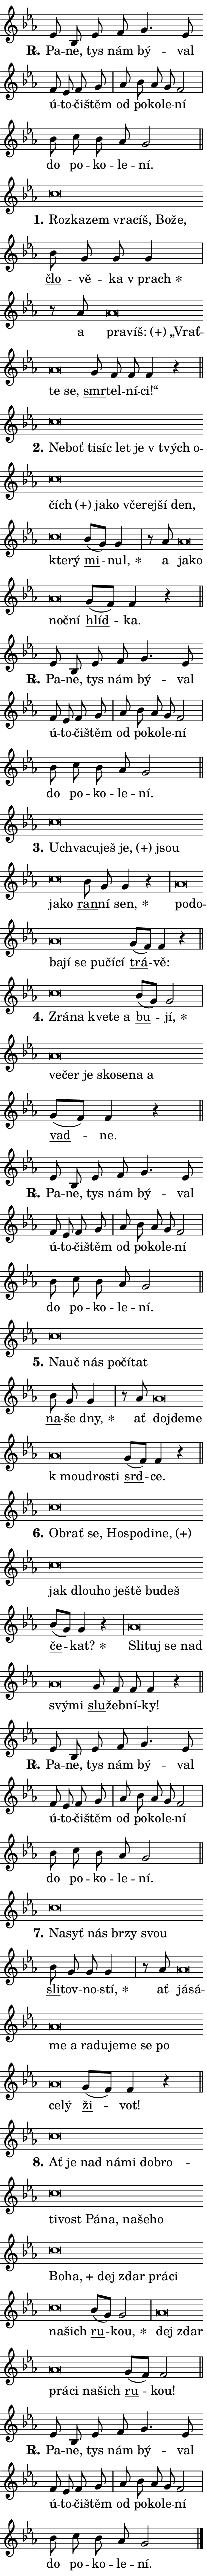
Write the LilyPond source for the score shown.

\version "2.24.0"
\header { tagline = "" }
\paper {
  indent = 0\cm
  top-margin = 0\cm
  right-margin = 0.13\cm % to fit lyric hyphens
  bottom-margin = 0\cm
  left-margin = 0\cm
  paper-width = 7\cm
  page-breaking = #ly:one-page-breaking
  system-system-spacing.basic-distance = #11
  score-system-spacing.basic-distance = #11
  ragged-last = ##f
}


%% Author: Thomas Morley
%% https://lists.gnu.org/archive/html/lilypond-user/2020-05/msg00002.html
#(define (line-position grob)
"Returns position of @var[grob} in current system:
   @code{'start}, if at first time-step
   @code{'end}, if at last time-step
   @code{'middle} otherwise
"
  (let* ((col (ly:item-get-column grob))
         (ln (ly:grob-object col 'left-neighbor))
         (rn (ly:grob-object col 'right-neighbor))
         (col-to-check-left (if (ly:grob? ln) ln col))
         (col-to-check-right (if (ly:grob? rn) rn col))
         (break-dir-left
           (and
             (ly:grob-property col-to-check-left 'non-musical #f)
             (ly:item-break-dir col-to-check-left)))
         (break-dir-right
           (and
             (ly:grob-property col-to-check-right 'non-musical #f)
             (ly:item-break-dir col-to-check-right))))
        (cond ((eqv? 1 break-dir-left) 'start)
              ((eqv? -1 break-dir-right) 'end)
              (else 'middle))))

#(define (tranparent-at-line-position vctor)
  (lambda (grob)
  "Relying on @code{line-position} select the relevant enry from @var{vctor}.
Used to determine transparency,"
    (case (line-position grob)
      ((end) (not (vector-ref vctor 0)))
      ((middle) (not (vector-ref vctor 1)))
      ((start) (not (vector-ref vctor 2))))))

noteHeadBreakVisibility =
#(define-music-function (break-visibility)(vector?)
"Makes @code{NoteHead}s transparent relying on @var{break-visibility}"
#{
  \override NoteHead.transparent =
    #(tranparent-at-line-position break-visibility)
#})

#(define delete-ledgers-for-transparent-note-heads
  (lambda (grob)
    "Reads whether a @code{NoteHead} is transparent.
If so this @code{NoteHead} is removed from @code{'note-heads} from
@var{grob}, which is supposed to be @code{LedgerLineSpanner}.
As a result ledgers are not printed for this @code{NoteHead}"
    (let* ((nhds-array (ly:grob-object grob 'note-heads))
           (nhds-list
             (if (ly:grob-array? nhds-array)
                 (ly:grob-array->list nhds-array)
                 '()))
           ;; Relies on the transparent-property being done before
           ;; Staff.LedgerLineSpanner.after-line-breaking is executed.
           ;; This is fragile ...
           (to-keep
             (remove
               (lambda (nhd)
                 (ly:grob-property nhd 'transparent #f))
               nhds-list)))
      ;; TODO find a better method to iterate over grob-arrays, similiar
      ;; to filter/remove etc for lists
      ;; For now rebuilt from scratch
      (set! (ly:grob-object grob 'note-heads)  '())
      (for-each
        (lambda (nhd)
          (ly:pointer-group-interface::add-grob grob 'note-heads nhd))
        to-keep))))

squashNotes = {
  \override NoteHead.X-extent = #'(-0.2 . 0.2)
  \override NoteHead.Y-extent = #'(-0.75 . 0)
  \override NoteHead.stencil =
    #(lambda (grob)
       (let ((pos (ly:grob-property grob 'staff-position)))
         (begin
           (if (< pos -7) (display "ERROR: Lower brevis then expected\n") (display ""))
           (if (<= pos -6) ly:text-interface::print ly:note-head::print))))
}
unSquashNotes = {
  \revert NoteHead.X-extent
  \revert NoteHead.Y-extent
  \revert NoteHead.stencil
}

hideNotes = \noteHeadBreakVisibility #begin-of-line-visible
unHideNotes = \noteHeadBreakVisibility #all-visible

% work-around for resetting accidentals
% https://lilypond.org/doc/v2.23/Documentation/notation/displaying-rhythms#unmetered-music
cadenzaMeasure = {
  \cadenzaOff
  \partial 1024 s1024
  \cadenzaOn
}

#(define-markup-command (accent layout props text) (markup?)
  "Underline accented syllable"
  (interpret-markup layout props
    #{\markup \override #'(offset . 4.3) \underline { #text }#}))

responsum = \markup \concat {
  "R" \hspace #-1.05 \path #0.1 #'((moveto 0 0.07) (lineto 0.9 0.8)) \hspace #0.05 "."
}

spaceSize = #0.6828661417322834 % exact space size for TeX Gyre Schola

\layout {
  \context {
    \Staff
    \remove "Time_signature_engraver"
    \override LedgerLineSpanner.after-line-breaking = #delete-ledgers-for-transparent-note-heads
  }
  \context {
    \Lyrics {
      \override LyricSpace.minimum-distance = \spaceSize
      \override LyricText.font-name = #"TeX Gyre Schola"
      \override LyricText.font-size = 1
      \override StanzaNumber.font-name = #"TeX Gyre Schola Bold"
      \override StanzaNumber.font-size = 1
    }
  }
  \context {
    \Score 
    \override NoteHead.text =
      #(lambda (grob) 
        (let ((pos (ly:grob-property grob 'staff-position)))
          #{\markup {
            \combine
              \halign #-0.55 \raise #(if (= pos -6) 0 0.5) \override #'(thickness . 2) \draw-line #'(3.2 . 0)
              \musicglyph "noteheads.sM1"
          }#}))
  }
}

% magnetic-lyrics.ily
%
%   written by
%     Jean Abou Samra <jean@abou-samra.fr>
%     Werner Lemberg <wl@gnu.org>
%
%   adapted by
%     Jiri Hon <jiri.hon@gmail.com>
%
% Version 2022-Apr-15

% https://www.mail-archive.com/lilypond-user@gnu.org/msg149350.html

#(define (Left_hyphen_pointer_engraver context)
   "Collect syllable-hyphen-syllable occurrences in lyrics and store
them in properties.  This engraver only looks to the left.  For
example, if the lyrics input is @code{foo -- bar}, it does the
following.

@itemize @bullet
@item
Set the @code{text} property of the @code{LyricHyphen} grob between
@q{foo} and @q{bar} to @code{foo}.

@item
Set the @code{left-hyphen} property of the @code{LyricText} grob with
text @q{foo} to the @code{LyricHyphen} grob between @q{foo} and
@q{bar}.
@end itemize

Use this auxiliary engraver in combination with the
@code{lyric-@/text::@/apply-@/magnetic-@/offset!} hook."
   (let ((hyphen #f)
         (text #f))
     (make-engraver
      (acknowledgers
       ((lyric-syllable-interface engraver grob source-engraver)
        (set! text grob)))
      (end-acknowledgers
       ((lyric-hyphen-interface engraver grob source-engraver)
        ;(when (not (grob::has-interface grob 'lyric-space-interface))
          (set! hyphen grob)));)
      ((stop-translation-timestep engraver)
       (when (and text hyphen)
         (ly:grob-set-object! text 'left-hyphen hyphen))
       (set! text #f)
       (set! hyphen #f)))))

#(define (lyric-text::apply-magnetic-offset! grob)
   "If the space between two syllables is less than the value in
property @code{LyricText@/.details@/.squash-threshold}, move the right
syllable to the left so that it gets concatenated with the left
syllable.

Use this function as a hook for
@code{LyricText@/.after-@/line-@/breaking} if the
@code{Left_@/hyphen_@/pointer_@/engraver} is active."
   (let ((hyphen (ly:grob-object grob 'left-hyphen #f)))
     (when hyphen
       (let ((left-text (ly:spanner-bound hyphen LEFT)))
         (when (grob::has-interface left-text 'lyric-syllable-interface)
           (let* ((common (ly:grob-common-refpoint grob left-text X))
                  (this-x-ext (ly:grob-extent grob common X))
                  (left-x-ext
                   (begin
                     ;; Trigger magnetism for left-text.
                     (ly:grob-property left-text 'after-line-breaking)
                     (ly:grob-extent left-text common X)))
                  ;; `delta` is the gap width between two syllables.
                  (delta (- (interval-start this-x-ext)
                            (interval-end left-x-ext)))
                  (details (ly:grob-property grob 'details))
                  (threshold (assoc-get 'squash-threshold details 0.2)))
             (when (< delta threshold)
               (let* (;; We have to manipulate the input text so that
                      ;; ligatures crossing syllable boundaries are not
                      ;; disabled.  For languages based on the Latin
                      ;; script this is essentially a beautification.
                      ;; However, for non-Western scripts it can be a
                      ;; necessity.
                      (lt (ly:grob-property left-text 'text))
                      (rt (ly:grob-property grob 'text))
                      (is-space (grob::has-interface hyphen 'lyric-space-interface))
                      (space (if is-space " " ""))
                      (extra-delta (if is-space spaceSize 0))
                      ;; Append new syllable.
                      (ltrt-space (if (and (string? lt) (string? rt))
                                (string-append lt space rt)
                                (make-concat-markup (list lt space rt))))
                      ;; Right-align `ltrt` to the right side.
                      (ltrt-space-markup (grob-interpret-markup
                               grob
                               (make-translate-markup
                                (cons (interval-length this-x-ext) 0)
                                (make-right-align-markup ltrt-space)))))
                 (begin
                   ;; Don't print `left-text`.
                   (ly:grob-set-property! left-text 'stencil #f)
                   ;; Set text and stencil (which holds all collected
                   ;; syllables so far) and shift it to the left.
                   (ly:grob-set-property! grob 'text ltrt-space)
                   (ly:grob-set-property! grob 'stencil ltrt-space-markup)
                   (ly:grob-translate-axis! grob (- (- delta extra-delta)) X))))))))))


#(define (lyric-hyphen::displace-bounds-first grob)
   ;; Make very sure this callback isn't triggered too early.
   (let ((left (ly:spanner-bound grob LEFT))
         (right (ly:spanner-bound grob RIGHT)))
     (ly:grob-property left 'after-line-breaking)
     (ly:grob-property right 'after-line-breaking)
     (ly:lyric-hyphen::print grob)))

squashThreshold = #0.4

\layout {
  \context {
    \Lyrics
    \consists #Left_hyphen_pointer_engraver
    \override LyricText.after-line-breaking =
      #lyric-text::apply-magnetic-offset!
    \override LyricHyphen.stencil = #lyric-hyphen::displace-bounds-first
    \override LyricText.details.squash-threshold = \squashThreshold
    \override LyricHyphen.minimum-distance = 0
    \override LyricHyphen.minimum-length = \squashThreshold
  }
}

squashText = \override LyricText.details.squash-threshold = 9999
unSquashText = \override LyricText.details.squash-threshold = \squashThreshold

leftText = \override LyricText.self-alignment-X = #LEFT
unLeftText = \revert LyricText.self-alignment-X

starOffset = #(lambda (grob) 
                (let ((x_offset (ly:self-alignment-interface::aligned-on-x-parent grob)))
                  (if (= x_offset 0) 0 (+ x_offset 1.2))))

star = #(define-music-function (syllable)(string?)
"Append star separator at the end of a syllable"
#{
  \once \override LyricText.X-offset = #starOffset
  \lyricmode { \markup {
    #syllable
    \override #'((font-name . "TeX Gyre Schola Bold")) \hspace #0.2 \lower #0.65 \larger "*"
  } }
#})

starAccent = #(define-music-function (syllable)(string?)
"Append star separator at the end of a syllable and make accent"
#{
  \once \override LyricText.X-offset = #starOffset
  \lyricmode { \markup {
    \accent #syllable
    \override #'((font-name . "TeX Gyre Schola Bold")) \hspace #0.2 \lower #0.65 \larger "*"
  } }
#})

breath = #(define-music-function (syllable)(string?)
"Append breathing indicator at the end of a syllable"
#{
  \lyricmode { \markup { #syllable "+" } }
#})

optionalBreath = #(define-music-function (syllable)(string?)
"Append optional breathing indicator at the end of a syllable"
#{
  \lyricmode { \markup { #syllable "(+)" } }
#})


\score {
    <<
        \new Voice = "melody" { \cadenzaOn \key es \major \relative { es'8 bes es f g4. es8 \bar "" f es f g \cadenzaMeasure \bar "|" as bes as g f2 \cadenzaMeasure \bar "|" bes8 c bes as g2 \cadenzaMeasure \bar "||" \break } }
        \new Lyrics \lyricsto "melody" { \lyricmode { \set stanza = \responsum
Pa -- ne, tys nám bý -- val ú -- to -- či -- štěm od po -- ko -- le -- ní do po -- ko -- le -- ní. } }
    >>
    \layout {}
}

\score {
    <<
        \new Voice = "melody" { \cadenzaOn \key es \major \relative { \squashNotes c''\breve*1/16 \hideNotes \breve*1/16 \bar "" \breve*1/16 \bar "" \breve*1/16 \bar "" \breve*1/16 \bar "" \breve*1/16 \breve*1/16 \bar "" \unHideNotes \unSquashNotes \bar "" bes8 g g g4 \cadenzaMeasure \bar "|" r8 as8 \squashNotes as\breve*1/16 \hideNotes \breve*1/16 \bar "" \breve*1/16 \bar "" \breve*1/16 \breve*1/16 \bar "" \unHideNotes \unSquashNotes \bar "" g8 f f f4 r \cadenzaMeasure \bar "||" \break } }
        \new Lyrics \lyricsto "melody" { \lyricmode { \set stanza = "1."
\leftText Roz -- \squashText ka -- zem vra -- cíš, Bo -- že, \unLeftText \unSquashText \markup \accent člo -- vě -- ka \star "v prach" a \leftText pra -- \squashText \optionalBreath víš: „Vrať -- te se, \unLeftText \unSquashText \markup \accent smr -- tel -- ní -- ci!“ } }
    >>
    \layout {}
}

\score {
    <<
        \new Voice = "melody" { \cadenzaOn \key es \major \relative { \squashNotes c''\breve*1/16 \hideNotes \breve*1/16 \bar "" \breve*1/16 \bar "" \breve*1/16 \bar "" \breve*1/16 \bar "" \breve*1/16 \bar "" \breve*1/16 \bar "" \breve*1/16 \bar "" \breve*1/16 \bar "" \breve*1/16 \bar "" \breve*1/16 \bar "" \breve*1/16 \bar "" \breve*1/16 \bar "" \breve*1/16 \bar "" \breve*1/16 \bar "" \breve*1/16 \breve*1/16 \bar "" \unHideNotes \unSquashNotes \bar "" bes8[( g)] g4 \cadenzaMeasure \bar "|" r8 as8 \squashNotes as\breve*1/16 \hideNotes \breve*1/16 \bar "" \breve*1/16 \breve*1/16 \bar "" \unHideNotes \unSquashNotes \bar "" g8[( f)] f4 r \cadenzaMeasure \bar "||" \break } }
        \new Lyrics \lyricsto "melody" { \lyricmode { \set stanza = "2."
\leftText Ne -- \squashText boť ti -- síc let je "v tvých" o -- \optionalBreath čích ja -- ko vče -- rej -- ší den, kte -- rý \unLeftText \unSquashText \markup \accent mi -- \star nul, a \leftText ja -- \squashText ko noč -- ní \unLeftText \unSquashText \markup \accent hlíd -- ka. } }
    >>
    \layout {}
}

\score {
    <<
        \new Voice = "melody" { \cadenzaOn \key es \major \relative { es'8 bes es f g4. es8 \bar "" f es f g \cadenzaMeasure \bar "|" as bes as g f2 \cadenzaMeasure \bar "|" bes8 c bes as g2 \cadenzaMeasure \bar "||" \break } }
        \new Lyrics \lyricsto "melody" { \lyricmode { \set stanza = \responsum
Pa -- ne, tys nám bý -- val ú -- to -- či -- štěm od po -- ko -- le -- ní do po -- ko -- le -- ní. } }
    >>
    \layout {}
}

\score {
    <<
        \new Voice = "melody" { \cadenzaOn \key es \major \relative { \squashNotes c''\breve*1/16 \hideNotes \breve*1/16 \bar "" \breve*1/16 \bar "" \breve*1/16 \bar "" \breve*1/16 \bar "" \breve*1/16 \breve*1/16 \bar "" \unHideNotes \unSquashNotes \bar "" bes8 g g4 r \cadenzaMeasure \bar "|" \squashNotes as\breve*1/16 \hideNotes \breve*1/16 \bar "" \breve*1/16 \bar "" \breve*1/16 \bar "" \breve*1/16 \bar "" \breve*1/16 \bar "" \breve*1/16 \breve*1/16 \bar "" \unHideNotes \unSquashNotes \bar "" g8[( f)] f4 r \cadenzaMeasure \bar "||" \break } }
        \new Lyrics \lyricsto "melody" { \lyricmode { \set stanza = "3."
\leftText Uchva -- \squashText cu -- ješ \optionalBreath je, jsou ja -- ko \unLeftText \unSquashText \markup \accent ran -- ní \star sen, \leftText po -- \squashText do -- ba -- jí se pu -- čí -- cí \unLeftText \unSquashText \markup \accent trá -- vě: } }
    >>
    \layout {}
}

\score {
    <<
        \new Voice = "melody" { \cadenzaOn \key es \major \relative { \squashNotes c''\breve*1/16 \hideNotes \breve*1/16 \bar "" \breve*1/16 \bar "" \breve*1/16 \breve*1/16 \bar "" \unHideNotes \unSquashNotes \bar "" bes8[( g)] g2 \cadenzaMeasure \bar "|" \squashNotes as\breve*1/16 \hideNotes \breve*1/16 \bar "" \breve*1/16 \bar "" \breve*1/16 \bar "" \breve*1/16 \bar "" \breve*1/16 \breve*1/16 \bar "" \unHideNotes \unSquashNotes \bar "" g8[( f)] f4 r \cadenzaMeasure \bar "||" \break } }
        \new Lyrics \lyricsto "melody" { \lyricmode { \set stanza = "4."
\leftText Zrá -- \squashText na kve -- te a \unLeftText \unSquashText \markup \accent bu -- \star jí, \leftText ve -- \squashText čer je sko -- se -- na a \unLeftText \unSquashText \markup \accent vad -- ne. } }
    >>
    \layout {}
}

\score {
    <<
        \new Voice = "melody" { \cadenzaOn \key es \major \relative { es'8 bes es f g4. es8 \bar "" f es f g \cadenzaMeasure \bar "|" as bes as g f2 \cadenzaMeasure \bar "|" bes8 c bes as g2 \cadenzaMeasure \bar "||" \break } }
        \new Lyrics \lyricsto "melody" { \lyricmode { \set stanza = \responsum
Pa -- ne, tys nám bý -- val ú -- to -- či -- štěm od po -- ko -- le -- ní do po -- ko -- le -- ní. } }
    >>
    \layout {}
}

\score {
    <<
        \new Voice = "melody" { \cadenzaOn \key es \major \relative { \squashNotes c''\breve*1/16 \hideNotes \breve*1/16 \bar "" \breve*1/16 \bar "" \breve*1/16 \bar "" \breve*1/16 \breve*1/16 \bar "" \unHideNotes \unSquashNotes \bar "" bes8 g g4 \cadenzaMeasure \bar "|" r8 as8 \squashNotes as\breve*1/16 \hideNotes \breve*1/16 \bar "" \breve*1/16 \bar "" \breve*1/16 \bar "" \breve*1/16 \breve*1/16 \bar "" \unHideNotes \unSquashNotes \bar "" g8[( f)] f4 r \cadenzaMeasure \bar "||" \break } }
        \new Lyrics \lyricsto "melody" { \lyricmode { \set stanza = "5."
\leftText Na -- \squashText uč nás po -- čí -- tat \unLeftText \unSquashText \markup \accent na -- še \star dny, ať \leftText do -- \squashText jde -- me "k mou" -- dro -- sti \unLeftText \unSquashText \markup \accent srd -- ce. } }
    >>
    \layout {}
}

\score {
    <<
        \new Voice = "melody" { \cadenzaOn \key es \major \relative { \squashNotes c''\breve*1/16 \hideNotes \breve*1/16 \bar "" \breve*1/16 \bar "" \breve*1/16 \bar "" \breve*1/16 \bar "" \breve*1/16 \bar "" \breve*1/16 \bar "" \breve*1/16 \bar "" \breve*1/16 \bar "" \breve*1/16 \bar "" \breve*1/16 \bar "" \breve*1/16 \bar "" \breve*1/16 \breve*1/16 \bar "" \unHideNotes \unSquashNotes \bar "" bes8[( g)] g4 r \cadenzaMeasure \bar "|" \squashNotes as\breve*1/16 \hideNotes \breve*1/16 \bar "" \breve*1/16 \bar "" \breve*1/16 \bar "" \breve*1/16 \breve*1/16 \bar "" \unHideNotes \unSquashNotes \bar "" g8 f f f4 r \cadenzaMeasure \bar "||" \break } }
        \new Lyrics \lyricsto "melody" { \lyricmode { \set stanza = "6."
\leftText Ob -- \squashText rať se, Ho -- spo -- di -- \optionalBreath ne, jak dlou -- ho je -- ště bu -- deš \unLeftText \unSquashText \markup \accent če -- \star kat? \leftText Sli -- \squashText tuj se nad svý -- mi \unLeftText \unSquashText \markup \accent slu -- žeb -- ní -- ky! } }
    >>
    \layout {}
}

\score {
    <<
        \new Voice = "melody" { \cadenzaOn \key es \major \relative { es'8 bes es f g4. es8 \bar "" f es f g \cadenzaMeasure \bar "|" as bes as g f2 \cadenzaMeasure \bar "|" bes8 c bes as g2 \cadenzaMeasure \bar "||" \break } }
        \new Lyrics \lyricsto "melody" { \lyricmode { \set stanza = \responsum
Pa -- ne, tys nám bý -- val ú -- to -- či -- štěm od po -- ko -- le -- ní do po -- ko -- le -- ní. } }
    >>
    \layout {}
}

\score {
    <<
        \new Voice = "melody" { \cadenzaOn \key es \major \relative { \squashNotes c''\breve*1/16 \hideNotes \breve*1/16 \bar "" \breve*1/16 \bar "" \breve*1/16 \bar "" \breve*1/16 \breve*1/16 \bar "" \unHideNotes \unSquashNotes \bar "" bes8 g g g4 \cadenzaMeasure \bar "|" r8 as8 \squashNotes as\breve*1/16 \hideNotes \breve*1/16 \bar "" \breve*1/16 \bar "" \breve*1/16 \bar "" \breve*1/16 \bar "" \breve*1/16 \bar "" \breve*1/16 \bar "" \breve*1/16 \bar "" \breve*1/16 \bar "" \breve*1/16 \bar "" \breve*1/16 \breve*1/16 \bar "" \unHideNotes \unSquashNotes \bar "" g8[( f)] f4 r \cadenzaMeasure \bar "||" \break } }
        \new Lyrics \lyricsto "melody" { \lyricmode { \set stanza = "7."
\leftText Na -- \squashText syť nás br -- zy svou \unLeftText \unSquashText \markup \accent sli -- tov -- no -- \star stí, ať \leftText já -- \squashText sá -- me a ra -- du -- je -- me se po ce -- lý \unLeftText \unSquashText \markup \accent ži -- vot! } }
    >>
    \layout {}
}

\score {
    <<
        \new Voice = "melody" { \cadenzaOn \key es \major \relative { \squashNotes c''\breve*1/16 \hideNotes \breve*1/16 \bar "" \breve*1/16 \bar "" \breve*1/16 \bar "" \breve*1/16 \bar "" \breve*1/16 \bar "" \breve*1/16 \bar "" \breve*1/16 \bar "" \breve*1/16 \bar "" \breve*1/16 \bar "" \breve*1/16 \bar "" \breve*1/16 \bar "" \breve*1/16 \bar "" \breve*1/16 \bar "" \breve*1/16 \bar "" \breve*1/16 \bar "" \breve*1/16 \bar "" \breve*1/16 \bar "" \breve*1/16 \bar "" \breve*1/16 \bar "" \breve*1/16 \breve*1/16 \bar "" \unHideNotes \unSquashNotes \bar "" bes8[( g)] g2 \cadenzaMeasure \bar "|" \squashNotes as\breve*1/16 \hideNotes \breve*1/16 \bar "" \breve*1/16 \bar "" \breve*1/16 \bar "" \breve*1/16 \breve*1/16 \bar "" \unHideNotes \unSquashNotes \bar "" g8[( f)] f2 \cadenzaMeasure \bar "||" \break } }
        \new Lyrics \lyricsto "melody" { \lyricmode { \set stanza = "8."
\leftText Ať \squashText je nad ná -- mi dob -- ro -- ti -- vost Pá -- na, na -- še -- ho Bo -- \breath "ha," dej zdar prá -- ci na -- šich \unLeftText \unSquashText \markup \accent ru -- \star kou, \leftText dej \squashText zdar prá -- ci na -- šich \unLeftText \unSquashText \markup \accent ru -- kou! } }
    >>
    \layout {}
}

\score {
    <<
        \new Voice = "melody" { \cadenzaOn \key es \major \relative { es'8 bes es f g4. es8 \bar "" f es f g \cadenzaMeasure \bar "|" as bes as g f2 \cadenzaMeasure \bar "|" bes8 c bes as g2 \cadenzaMeasure \bar "||" \break } \bar "|." }
        \new Lyrics \lyricsto "melody" { \lyricmode { \set stanza = \responsum
Pa -- ne, tys nám bý -- val ú -- to -- či -- štěm od po -- ko -- le -- ní do po -- ko -- le -- ní. } }
    >>
    \layout {}
}
